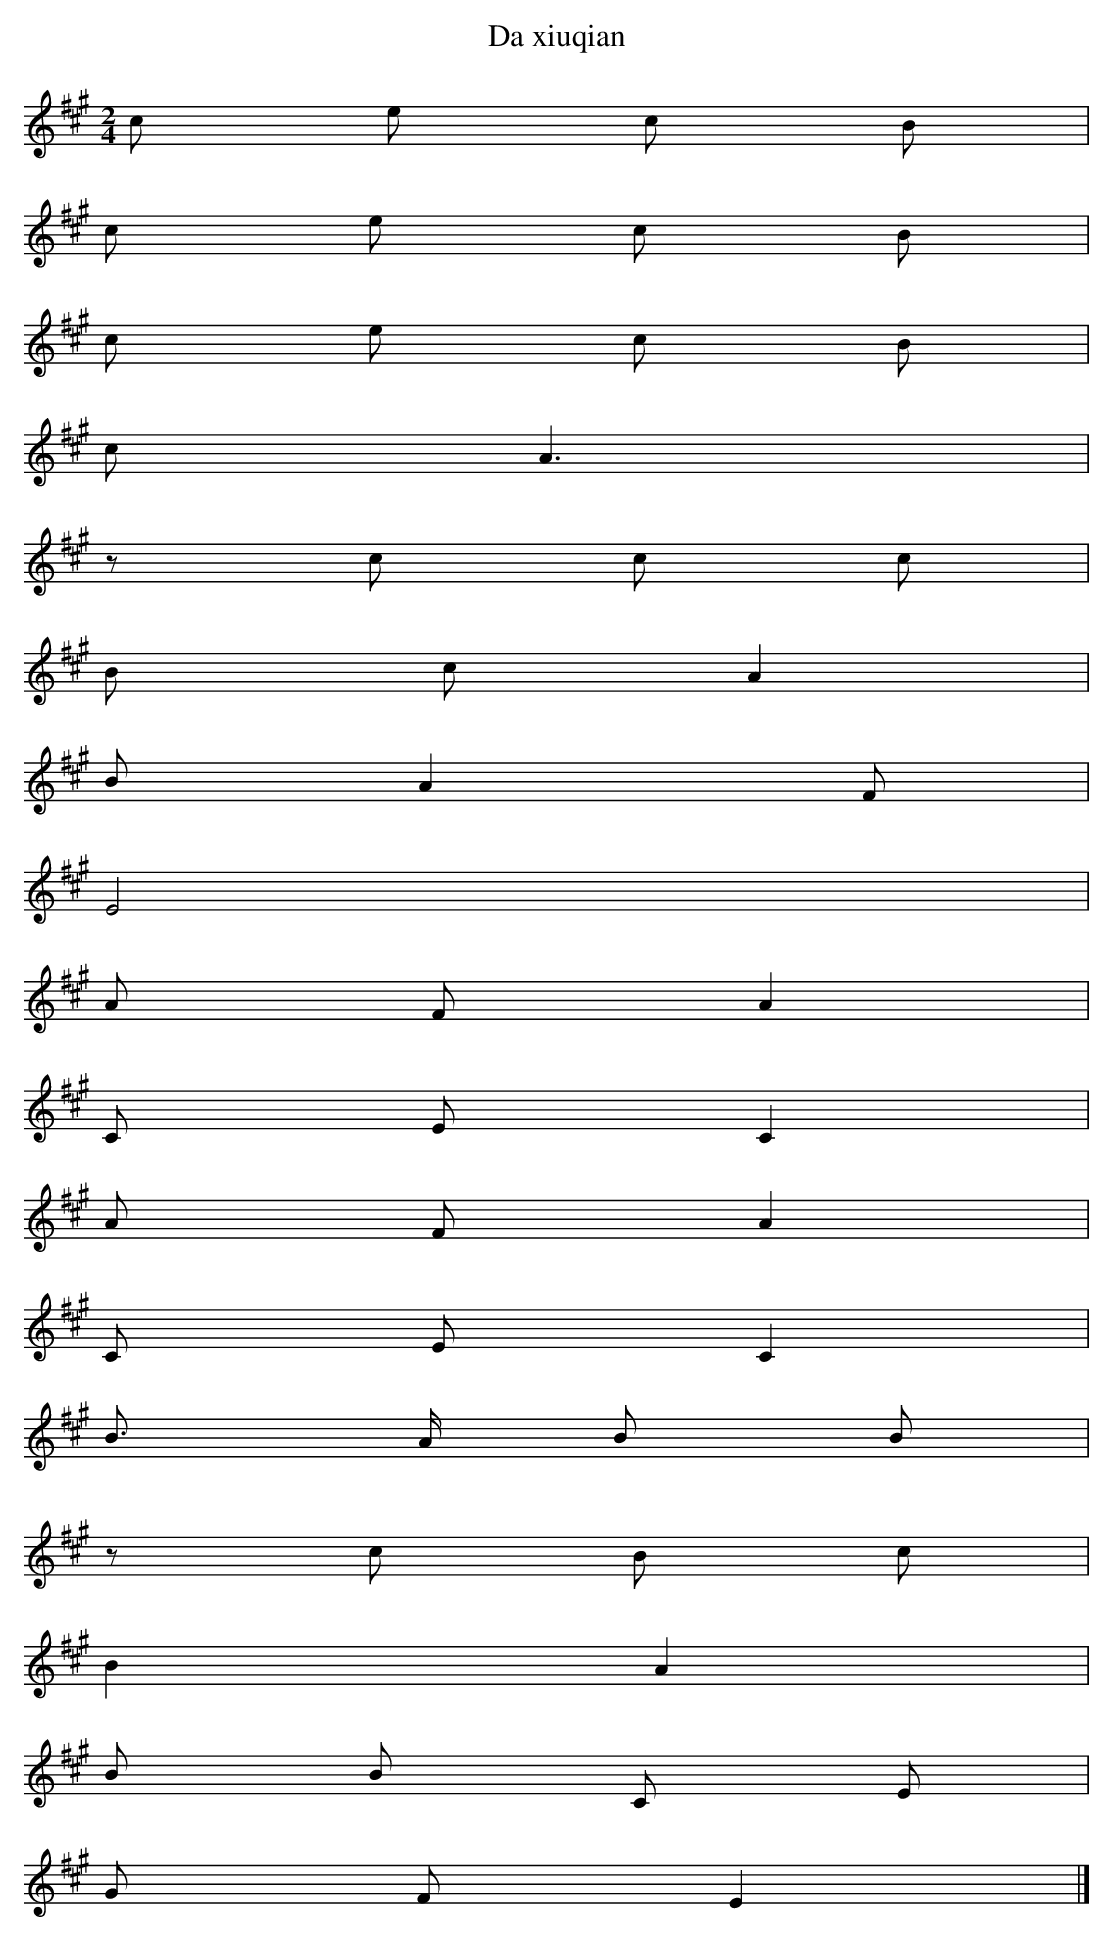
X:1
T: Da xiuqian
L: 1/8
M: 2/4
K: A
c e c B [I:setbarnb 1]|
c e c B |
c e c B |
cA3 |
z c c c |
B cA2 |
BA2F |
E4 |
A FA2 |
C EC2 |
A FA2 |
C EC2 |
B> A B B |
z c B c |
B2A2 |
B B C E |
G FE2 |]
